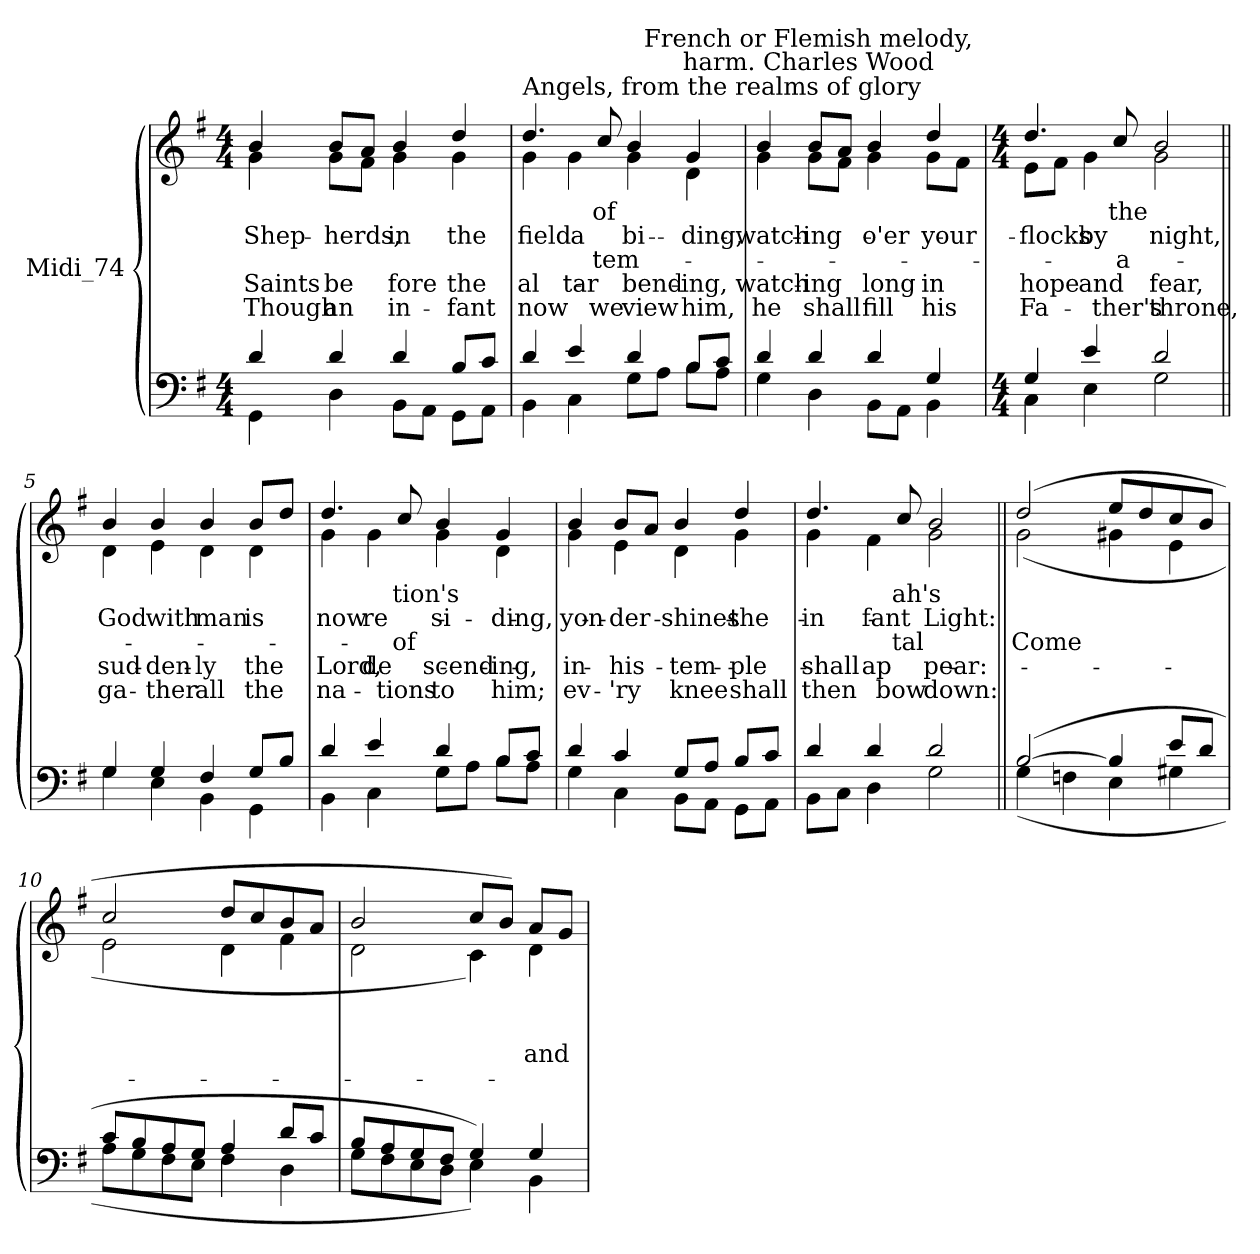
**kern	**kern	**text	**text	**text	**text	**text
*part2	*part1	*part1	*part1	*part1	*part1	*part1
*staff2	*staff1	*staff1	*staff1	*staff1	*staff1	*staff1
*I"Midi_74	*I"Midi_74	*	*	*	*	*
*clefF4	*clefG2	*	*	*	*	*
*k[f#]	*k[f#]	*	*	*	*	*
*G:	*G:	*	*	*	*	*
*M4/4	*M4/4	*	*	*	*	*
=1	=1	=1	=1	=1	=1	=1
*^	*	*	*	*	*	*
!	!	!LO:TX:a:t=James Montgomery	!	!	!	!	!
!	!	!	!LO:LY:b	!	!LO:LY:b	!	!LO:LY:b
*	*	*^	*	*	*	*	*
!	!	!	!	!	!LO:LY:b	!	!LO:LY:b	!
4d	4GG\	4b/	4g\	.	Shep-	.	-Saints	-Though
!	!	!	!	!LO:LY:b	!	!LO:LY:b	!	!LO:LY:b
!	!	!	!	!	!LO:LY:b	!	!LO:LY:b	!
4d	4D\	8b/L	8g\L	.	herds,	.	be	an
.	.	8a/J	8f#\J	.	.	.	.	.
!	!	!	!	!LO:LY:b	!	!LO:LY:b	!	!LO:LY:b
!	!	!	!	!	!LO:LY:b	!	!LO:LY:b	!
4d	8BB\L	4b/	4g\	.	in	.	fore	in-
.	8AA\J	.	.	.	.	.	.	.
!	!	!	!	!LO:LY:b	!	!LO:LY:b	!	!LO:LY:b
!	!	!	!	!	!LO:LY:b	!	!LO:LY:b	!
8BL	8GG\L	4dd/	4g\	.	the	.	the	fant
8cJ	8AA\J	.	.	.	.	.	.	.
=2	=2	=2	=2	=2	=2	=2	=2	=2
!	!	!LO:TX:a:t=Angels, from the realms of glory	!	!	!	!	!	!
!	!	!	!	!LO:LY:b	!	!LO:LY:b	!	!LO:LY:b
!	!	!	!	!	!LO:LY:b	!	!LO:LY:b	!
4d	4BB\	4.dd/	4g\	.	field	.	al-	-now
!	!	!	!	!	!LO:LY:b	!	!LO:LY:b	!
4e	4C\	.	4g\	.	-a-	.	-tar	.
!	!	!	!	!LO:LY:b	!	!LO:LY:b	!	!LO:LY:b
.	.	8cc/	.	of	.	tem-	.	-we
!	!	!	!	!LO:LY:b	!	!LO:LY:b	!	!LO:LY:b
!	!	!	!	!	!LO:LY:b	!	!LO:LY:b	!
4d	8G\L	4b/	4g\	.	bi-	.	-bend-	-view
.	8A\J	.	.	.	.	.	.	.
!	!	!	!	!LO:LY:b	!	!LO:LY:b	!	!LO:LY:b
!	!	!	!	!	!LO:LY:b	!	!LO:LY:b	!
8BL	8B\L	4g/	4d\	.	-ding,	.	ing,	him,
8cJ	8A\J	.	.	.	.	.	.	.
=3	=3	=3	=3	=3	=3	=3	=3	=3
!	!	!	!	!LO:LY:b	!	!LO:LY:b	!	!LO:LY:b
!	!	!	!	!	!LO:LY:b	!	!LO:LY:b	!
4d	4G\	4b/	4g\	.	watch-	.	-watch-	-he
!	!	!LO:TX:a:cj:t=French or Flemish melody,\nharm. Charles Wood	!	!	!	!	!	!
!	!	!	!	!LO:LY:b	!	!LO:LY:b	!	!LO:LY:b
!	!	!	!	!	!LO:LY:b	!	!LO:LY:b	!
4d	4D\	8b/L	8g\L	.	-ing	.	ing	shall
.	.	8a/J	8f#\J	.	.	.	.	.
!	!	!	!	!LO:LY:b	!	!LO:LY:b	!	!LO:LY:b
!	!	!	!	!	!LO:LY:b	!	!LO:LY:b	!
4d	8BB\L	4b/	4g\	.	o'er	.	long	-fill
.	8AA\J	.	.	.	.	.	.	.
!	!	!	!	!LO:LY:b	!	!LO:LY:b	!	!LO:LY:b
!	!	!	!	!	!LO:LY:b	!	!LO:LY:b	!
4G/	4BB\	4dd/	8g\L	.	your	.	in	his
.	.	.	8f#\J	.	.	.	.	.
!!LO:LB:g=z	!!
=4	=4	=4	=4	=4	=4	=4	=4	=4
*M4/4	*	*M4/4	*	*	*	*	*	*
!	!	!	!	!LO:LY:b	!	!LO:LY:b	!	!LO:LY:b
!	!	!	!	!	!LO:LY:b	!	!LO:LY:b	!
4G/	4C\	4.dd/	8e\L	.	flocks	.	hope	Fa-
.	.	.	8f#\J	.	.	.	.	.
!	!	!	!	!	!LO:LY:b	!	!LO:LY:b	!
4e	4E\	.	4g\	.	by	.	and	.
!	!	!	!	!LO:LY:b	!	!LO:LY:b	!	!LO:LY:b
.	.	8cc/	.	-the	.	a-	.	-ther's
!	!	!	!	!LO:LY:b	!	!LO:LY:b	!	!LO:LY:b
!	!	!	!	!	!LO:LY:b	!	!LO:LY:b	!
2d	2G\	2b/	2g\	.	night,	.	fear,	throne,
=5||	=5||	=5||	=5||	=5||	=5||	=5||	=5||	=5||
!	!	!	!	!LO:LY:b	!	!LO:LY:b	!	!LO:LY:b
!	!	!	!	!	!LO:LY:b	!	!LO:LY:b	!
4G/	4G\	4b/	4d\	.	God	.	sud-	ga-
!	!	!	!	!LO:LY:b	!	!LO:LY:b	!	!LO:LY:b
!	!	!	!	!	!LO:LY:b	!	!LO:LY:b	!
4G/	4E\	4b/	4e\	.	-with	.	den-	ther
!	!	!	!	!LO:LY:b	!	!LO:LY:b	!	!LO:LY:b
!	!	!	!	!	!LO:LY:b	!	!LO:LY:b	!
4F#/	4BB\	4b/	4d\	.	-man	.	ly	all
!	!	!	!	!LO:LY:b	!	!LO:LY:b	!	!LO:LY:b
!	!	!	!	!	!LO:LY:b	!	!LO:LY:b	!
8G/L	4GG\	8b/L	4d\	.	is	.	the	the
8B/J	.	8dd/J	.	.	.	.	.	.
=6	=6	=6	=6	=6	=6	=6	=6	=6
!	!	!	!	!LO:LY:b	!	!LO:LY:b	!	!LO:LY:b
!	!	!	!	!	!LO:LY:b	!	!LO:LY:b	!
4d	4BB\	4.dd/	4g\	.	now	.	Lord,	na-
!	!	!	!	!	!LO:LY:b	!	!LO:LY:b	!
4e	4C\	.	4g\	.	re-	.	-de-	.
!	!	!	!	!LO:LY:b	!	!LO:LY:b	!	!LO:LY:b
.	.	8cc/	.	-tion's	.	of	.	tions
!	!	!	!	!LO:LY:b	!	!LO:LY:b	!	!LO:LY:b
!	!	!	!	!	!LO:LY:b	!	!LO:LY:b	!
4d	8G\L	4b/	4g\	.	-si-	.	-scend-	-to
.	8A\J	.	.	.	.	.	.	.
!	!	!	!	!LO:LY:b	!	!LO:LY:b	!	!LO:LY:b
!	!	!	!	!	!LO:LY:b	!	!LO:LY:b	!
8BL	8B\L	4g/	4d\	.	-ding,	.	ing,	him;
8cJ	8A\J	.	.	.	.	.	.	.
!!LO:LB:g=z	!!
=7	=7	=7	=7	=7	=7	=7	=7	=7
!	!	!	!	!LO:LY:b	!	!LO:LY:b	!	!LO:LY:b
!	!	!	!	!	!LO:LY:b	!	!LO:LY:b	!
4d/	4G\	4b/	4g\	.	yon-	.	-in	ev-
!	!	!	!	!LO:LY:b	!	!LO:LY:b	!	!LO:LY:b
!	!	!	!	!	!LO:LY:b	!	!LO:LY:b	!
4c/	4C\	8b/L	4e\	.	der	.	his	'ry
!	!	!	!	!LO:LY:b	!	!	!	!
.	.	8a/J	.	-	.	.	.	.
!	!	!	!	!LO:LY:b	!	!LO:LY:b	!	!LO:LY:b
!	!	!	!	!	!LO:LY:b	!	!LO:LY:b	!
8G/L	8BB\L	4b/	4d\	.	shines	.	tem-	knee
8A/J	8AA\J	.	.	.	.	.	.	.
!	!	!	!	!LO:LY:b	!	!LO:LY:b	!	!LO:LY:b
!	!	!	!	!	!LO:LY:b	!	!LO:LY:b	!
8B/L	8GG\L	4dd/	4g\	.	-the	.	ple	shall
8c/J	8AA\J	.	.	.	.	.	.	.
=8	=8	=8	=8	=8	=8	=8	=8	=8
!	!	!	!	!LO:LY:b	!	!LO:LY:b	!	!LO:LY:b
!	!	!	!	!	!LO:LY:b	!	!LO:LY:b	!
4d/	8BB\L	4.dd/	4g\	.	in-	.	-shall	-then
.	8C\J	.	.	.	.	.	.	.
!	!	!	!	!	!LO:LY:b	!	!LO:LY:b	!
4d/	4D\	.	4f#\	.	fant	.	ap-	.
!	!	!	!	!LO:LY:b	!	!LO:LY:b	!	!LO:LY:b
.	.	8cc/	.	ah's	.	tal	.	bow
!	!	!	!	!LO:LY:b	!	!LO:LY:b	!	!LO:LY:b
!	!	!	!	!	!LO:LY:b	!	!LO:LY:b	!
2d/	2G\	2b/	2g\	.	-Light:	.	pear:	down:
=9||	=9||	=9||	=9||	=9||	=9||	=9||	=9||	=9||
!	!	!	!	!	!	!LO:LY:b	!	!
(>[2B/	(<4G\	(>2dd/	(<2g\	.	.	Come	.	.
.	4Fn\	.	.	.	.	.	.	.
4B/]	4E\	8ee/L	4g#X\	.	.	.	.	.
.	.	8dd/	.	.	.	.	.	.
8e/L	4G#X\	8cc/	4e\	.	.	.	.	.
8d/J	.	8b/J	.	.	.	.	.	.
=10	=10	=10	=10	=10	=10	=10	=10	=10
8c/L	8A\L	2cc/	2e\	.	.	.	.	.
8B/	8G\	.	.	.	.	.	.	.
8A/	8F#\	.	.	.	.	.	.	.
8G/J	8E\J	.	.	.	.	.	.	.
4A/	4F#\	8dd/L	4d\	.	.	.	.	.
.	.	8cc/	.	.	.	.	.	.
8d/L	4D\	8b/	4f#\	.	.	.	.	.
8c/J	.	8a/J	.	.	.	.	.	.
=11	=11	=11	=11	=11	=11	=11	=11	=11
8B/L	8G\L	2b/	2d\	.	.	.	.	.
8A/	8F#\	.	.	.	.	.	.	.
8G/	8E\	.	.	.	.	.	.	.
8F#/J	8D\J	.	.	.	.	.	.	.
4G/)	4E\)	8cc/L	4c\)	.	.	.	.	.
.	.	8b/J)	.	.	.	.	.	.
!	!	!	!	!	!	!LO:LY:b	!	!
4G/	4BB\	8a/L	4d\	.	.	and	.	.
.	.	8g/J	.	.	.	.	.	.
*v	*v	*	*	*	*	*	*	*
*	*v	*v	*	*	*	*	*
=	=	=	=	=	=	=
*-	*-	*-	*-	*-	*-	*-
